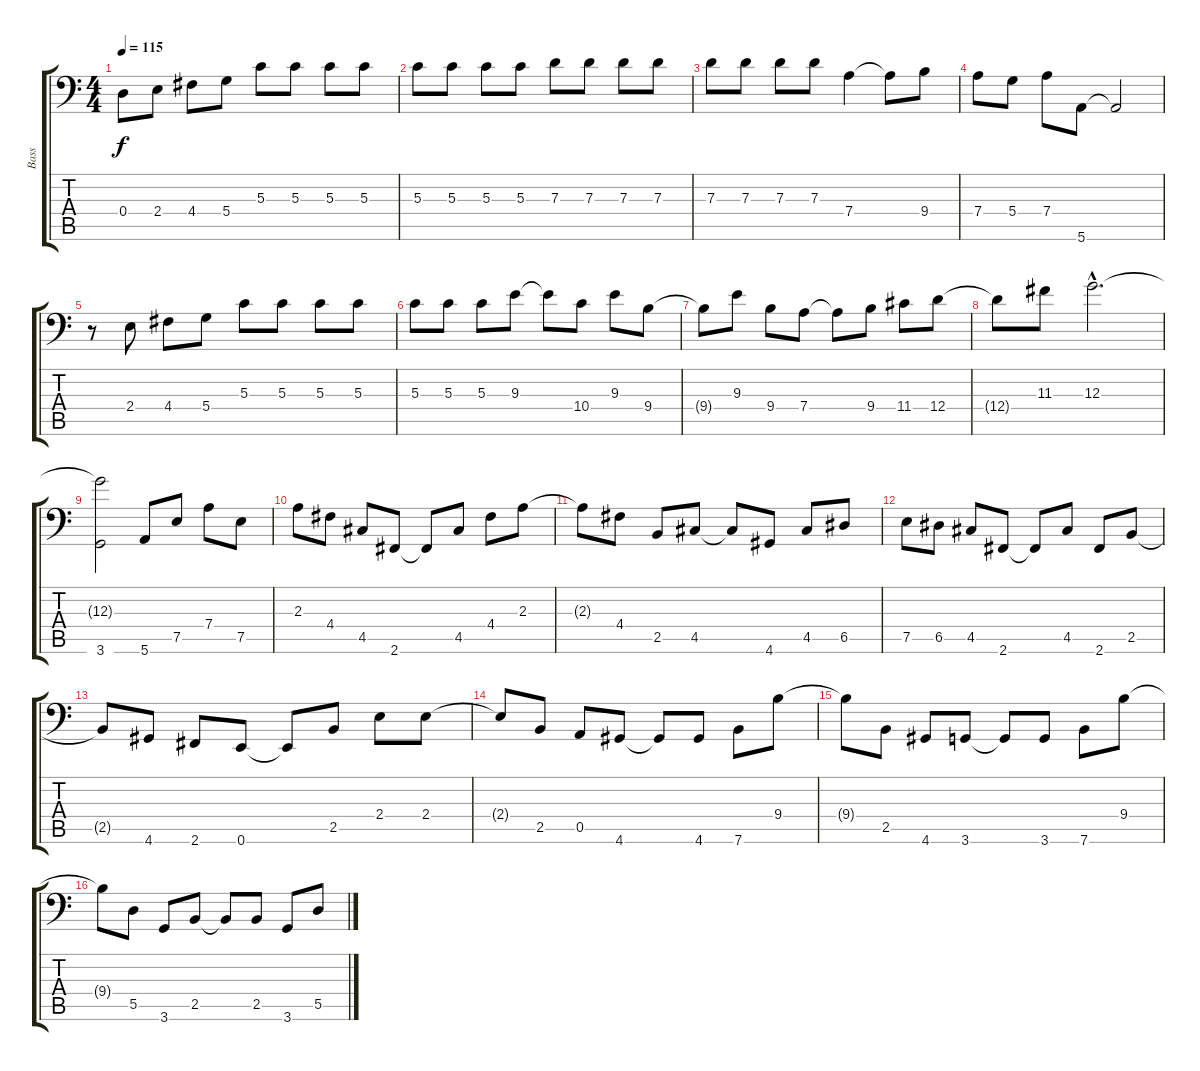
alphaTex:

\track ("Bass" "Bass") {instrument slapbass1}
\staff {score tabs}
\tuning (E3 B2 G2 D2 A1 E1) {hide}
\ts (4 4)
\tempo 115
\clef f4
\ks c
0.4.8{dy f} 2.4.8 4.4.8 5.4.8 5.3.8 5.3.8 5.3.8 5.3.8 |
5.3.8 5.3.8 5.3.8 5.3.8 7.3.8 7.3.8 7.3.8 7.3.8 |
7.3.8 7.3.8 7.3.8 7.3.8 7.4.4 7.4{t}.8 9.4.8 |
7.4.8 5.4.8 7.4.8 5.6.8 5.6{t}.2 |
r.8 2.4.8 4.4.8 5.4.8 5.3.8 5.3.8 5.3.8 5.3.8 |
5.3.8 5.3.8 5.3.8 9.3.8 9.3{t}.8 10.4.8 9.3.8 9.4.8 |
9.4{t}.8 9.3.8 9.4.8 7.4.8 7.4{t}.8 9.4.8 11.4.8 12.4.8 |
12.4{t}.8 11.3.8 12.3{hac}.2{d} |
(12.3{t} 3.6).2 5.6.8 7.5.8 7.4.8 7.5.8 |
2.3.8 4.4.8 4.5.8 2.6.8 2.6{t}.8 4.5.8 4.4.8 2.3.8 |
2.3{t}.8 4.4.8 2.5.8 4.5.8 4.5{t}.8 4.6.8 4.5.8 6.5.8 |
7.5.8 6.5.8 4.5.8 2.6.8 2.6{t}.8 4.5.8 2.6.8 2.5.8 |
2.5{t}.8 4.6.8 2.6.8 0.6.8 0.6{t}.8 2.5.8 2.4.8 2.4.8 |
2.4{t}.8 2.5.8 0.5.8 4.6.8 4.6{t}.8 4.6.8 7.6.8 9.4.8 |
9.4{t}.8 2.5.8 4.6.8 3.6.8 3.6{t}.8 3.6.8 7.6.8 9.4.8 |
9.4{t}.8 5.5.8 3.6.8 2.5.8 2.5{t}.8 2.5.8 3.6.8 5.5.8
